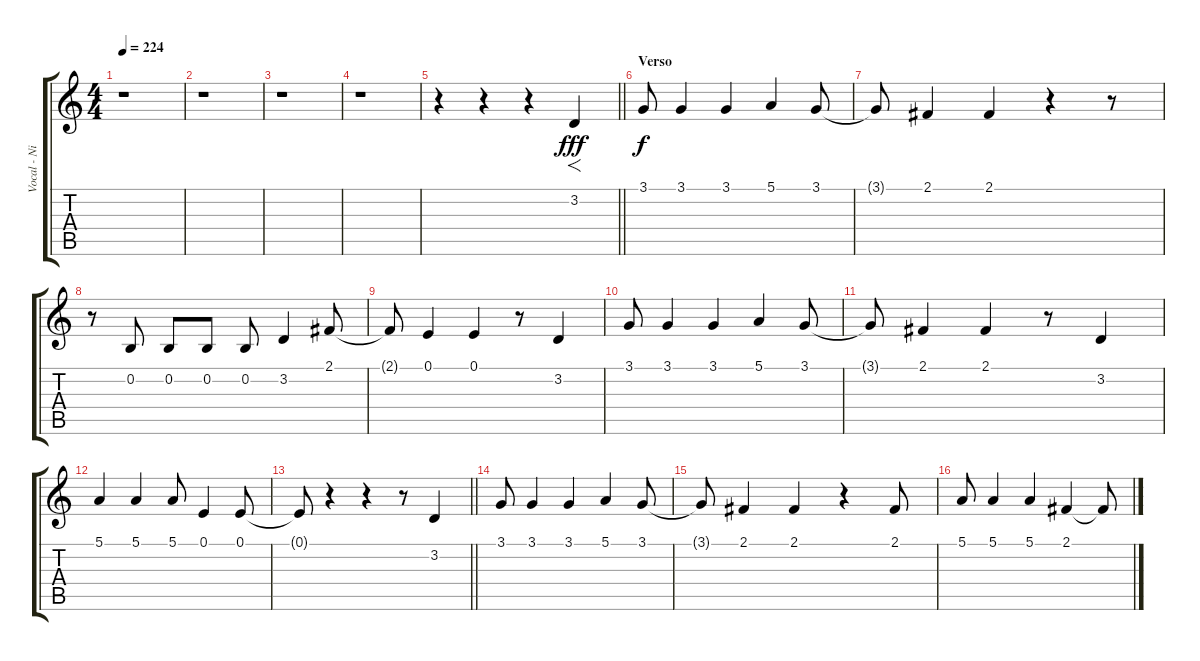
\track ("Vocal - Nikola" "Vocal - Ni") {instrument flute}
\staff {score tabs}
\tuning (E4 B3 G3 D3 A2 E2) {hide}
\ts (4 4)
\tempo 224
\clef g2
\ks c
r.1{dy fff} |
r.1 |
r.1 |
r.1 |
\barLineRight lightlight
r.4 r.4 r.4 3.2.4{f} |
\section ("" "Verso ")
3.1.8{dy f} 3.1.4 3.1.4 5.1.4 3.1.8 |
3.1{t}.8 2.1.4 2.1.4 r.4 r.8 |
r.8 0.2.8 0.2.8 0.2.8 0.2.8 3.2.4 2.1.8 |
2.1{t}.8 0.1.4 0.1.4 r.8 3.2.4 |
3.1.8 3.1.4 3.1.4 5.1.4 3.1.8 |
3.1{t}.8 2.1.4 2.1.4 r.8 3.2.4 |
5.1.4 5.1.4 5.1.8 0.1.4 0.1.8 |
\barLineRight lightlight
0.1{t}.8 r.4 r.4 r.8 3.2.4 |
3.1.8 3.1.4 3.1.4 5.1.4 3.1.8 |
3.1{t}.8 2.1.4 2.1.4 r.4 2.1.8 |
5.1.8 5.1.4 5.1.4 2.1.4 2.1{t}.8
